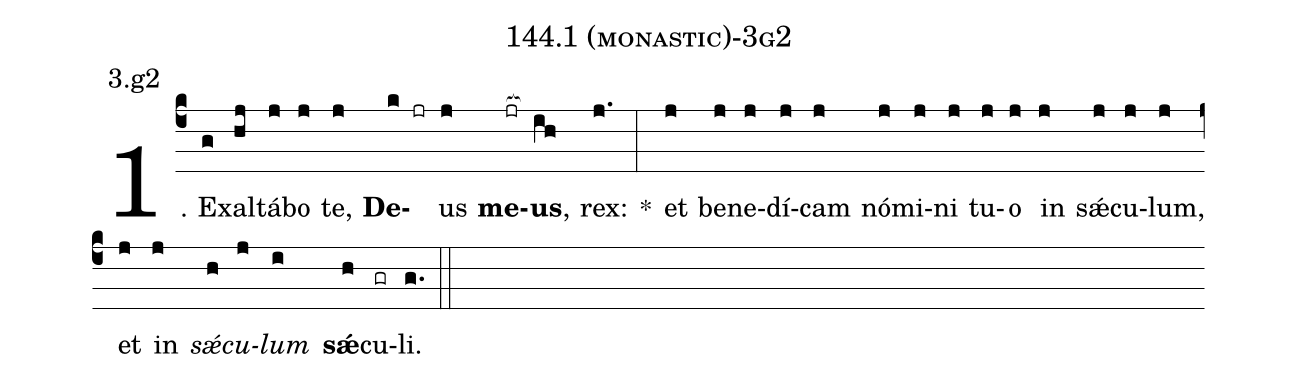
name: 144.1 (monastic)-3g2;
annotation: 3.g2;
%%
(c4)1. Ex(g)al(hj)tá(j)bo(j) te,(j) <b>De</b>(k jr)us(j) <b>me</b>(jr[ocb:1{])<b>us</b>,(ih[ocb:0}]) rex:(j.) *(:) et(j) be(j)ne(j)dí(j)cam(j) nó(j)mi(j)ni(j) tu(j)o(j) in(j) sǽ(j)cu(j)lum,(j) et(j) in(j) <i>sǽ</i>(h)<i>cu</i>(j)<i>lum</i>(i) <b>sǽ</b>(h)cu(gr)li.(g.) (::)
